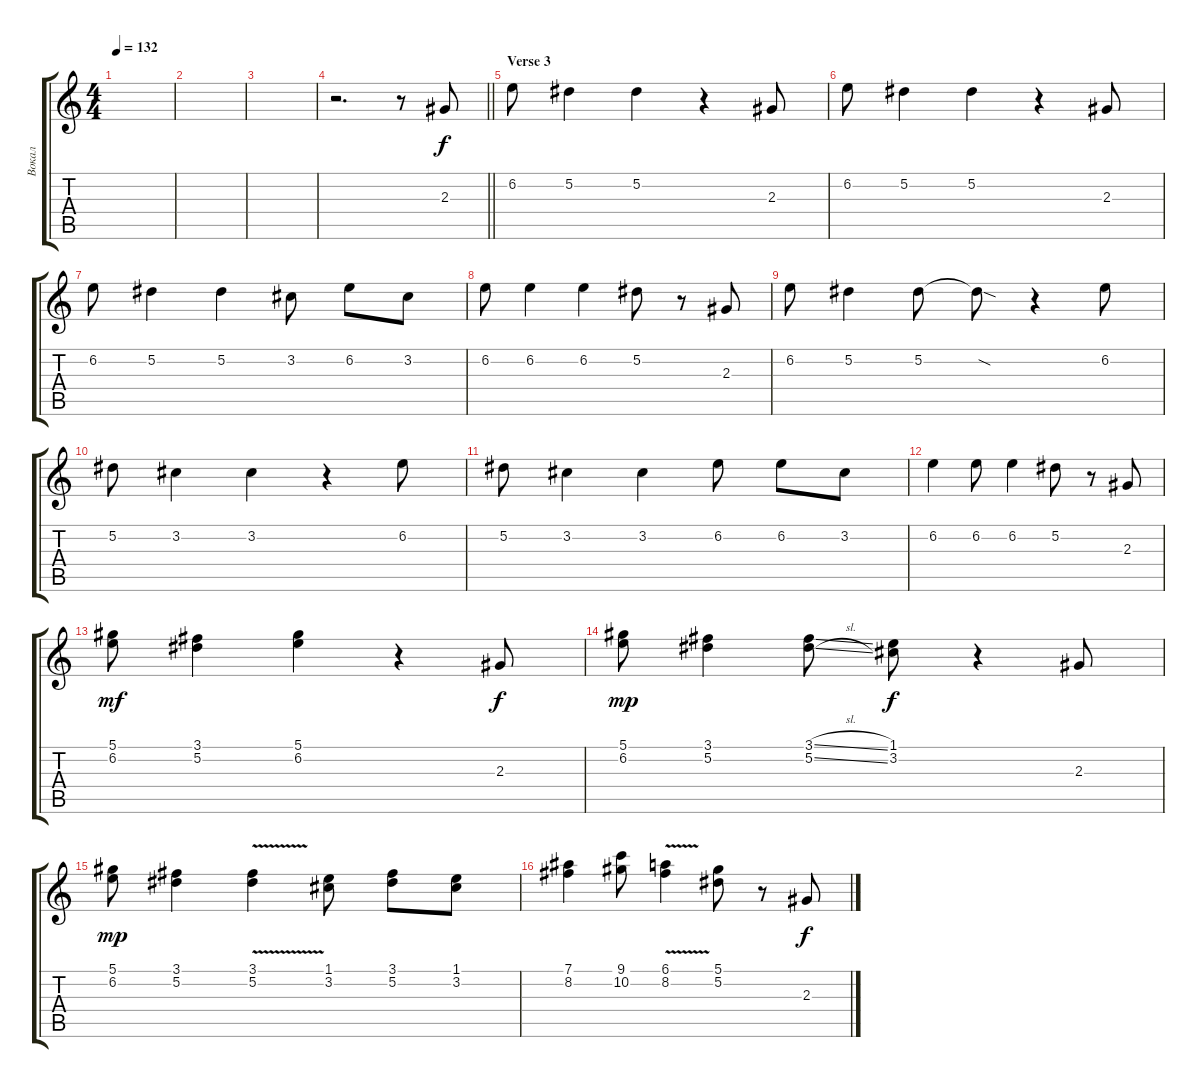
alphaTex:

\track ("Вокал" "Вокал") {instrument acousticguitarsteel}
\staff {score tabs}
\tuning (Eb4 Bb3 Gb3 Db3 Ab2 Eb2) {hide}
\ts (4 4)
\tempo 132
\clef g2
\ks c
|
|
|
\barLineRight lightlight
r.2{d} r.8 2.3.8 |
\section ("" "Verse 3")
6.2.8 5.2.4 5.2.4 r.4 2.3.8 |
6.2.8 5.2.4 5.2.4 r.4 2.3.8 |
6.2.8 5.2.4 5.2.4 3.2.8 6.2.8 3.2.8 |
6.2.8 6.2.4 6.2.4 5.2.8 r.8 2.3.8 |
6.2.8 5.2.4 5.2.8 5.2{sod t}.8 r.4 6.2.8 |
5.2.8 3.2.4 3.2.4 r.4 6.2.8 |
5.2.8 3.2.4 3.2.4 6.2.8 6.2.8 3.2.8 |
6.2.4 6.2.8 6.2.4 5.2.8 r.8 2.3.8 |
(5.1 6.2).8{dy mf} (3.1 5.2).4 (5.1 6.2).4 r.4 2.3.8{dy f} |
(5.1 6.2).8{dy mp} (3.1 5.2).4 (3.1{sl} 5.2{sl}).8 (1.1 3.2).8{dy f} r.4 2.3.8 |
(5.1 6.2).8{dy mp} (3.1 5.2).4 (3.1{v} 5.2{v}).4 (1.1 3.2).8 (3.1 5.2).8 (1.1 3.2).8 |
(7.1 8.2).4 (9.1 10.2).8 (6.1{v} 8.2).4 (5.1 5.2).8 r.8 2.3.8{dy f}
